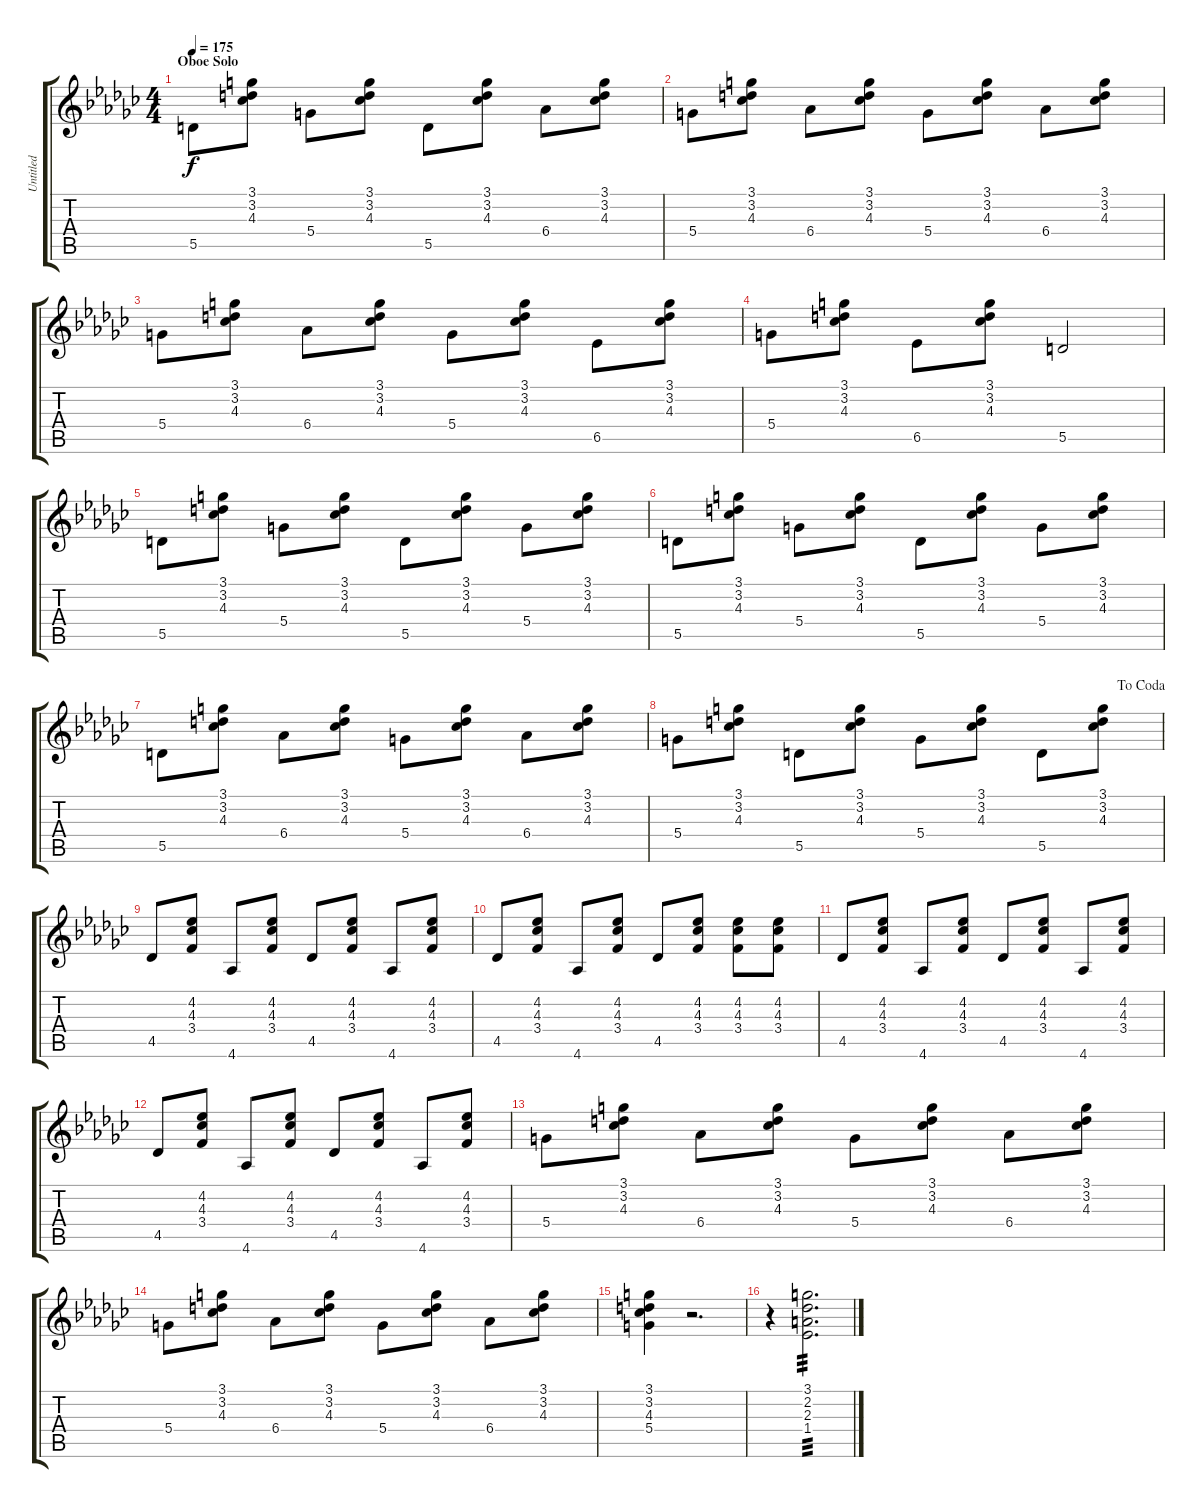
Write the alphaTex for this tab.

\track ("Untitled" "Untitled") {instrument acousticguitarsteel}
\staff {score tabs}
\tuning (E4 B3 G3 D3 A2 E2) {hide}
\ts (4 4)
\section ("" "Oboe Solo")
\tempo 175
\clef g2
\ks gb
5.5.8{dy f} (3.1 3.2 4.3).8 5.4.8 (3.1 3.2 4.3).8 5.5.8 (3.1 3.2 4.3).8 6.4.8 (3.1 3.2 4.3).8 |
5.4.8 (3.1 3.2 4.3).8 6.4.8 (3.1 3.2 4.3).8 5.4.8 (3.1 3.2 4.3).8 6.4.8 (3.1 3.2 4.3).8 |
5.4.8 (3.1 3.2 4.3).8 6.4.8 (3.1 3.2 4.3).8 5.4.8 (3.1 3.2 4.3).8 6.5.8 (3.1 3.2 4.3).8 |
5.4.8 (3.1 3.2 4.3).8 6.5.8 (3.1 3.2 4.3).8 5.5.2 |
5.5.8 (3.1 3.2 4.3).8 5.4.8 (3.1 3.2 4.3).8 5.5.8 (3.1 3.2 4.3).8 5.4.8 (3.1 3.2 4.3).8 |
5.5.8 (3.1 3.2 4.3).8 5.4.8 (3.1 3.2 4.3).8 5.5.8 (3.1 3.2 4.3).8 5.4.8 (3.1 3.2 4.3).8 |
5.5.8 (3.1 3.2 4.3).8 6.4.8 (3.1 3.2 4.3).8 5.4.8 (3.1 3.2 4.3).8 6.4.8 (3.1 3.2 4.3).8 |
\jump dacoda
5.4.8 (3.1 3.2 4.3).8 5.5.8 (3.1 3.2 4.3).8 5.4.8 (3.1 3.2 4.3).8 5.5.8 (3.1 3.2 4.3).8 |
4.5.8 (4.2 4.3 3.4).8 4.6.8 (4.2 4.3 3.4).8 4.5.8 (4.2 4.3 3.4).8 4.6.8 (4.2 4.3 3.4).8 |
4.5.8 (4.2 4.3 3.4).8 4.6.8 (4.2 4.3 3.4).8 4.5.8 (4.2 4.3 3.4).8 (4.2 4.3 3.4).8 (4.2 4.3 3.4).8 |
4.5.8 (4.2 4.3 3.4).8 4.6.8 (4.2 4.3 3.4).8 4.5.8 (4.2 4.3 3.4).8 4.6.8 (4.2 4.3 3.4).8 |
4.5.8 (4.2 4.3 3.4).8 4.6.8 (4.2 4.3 3.4).8 4.5.8 (4.2 4.3 3.4).8 4.6.8 (4.2 4.3 3.4).8 |
5.4.8 (3.1 3.2 4.3).8 6.4.8 (3.1 3.2 4.3).8 5.4.8 (3.1 3.2 4.3).8 6.4.8 (3.1 3.2 4.3).8 |
5.4.8 (3.1 3.2 4.3).8 6.4.8 (3.1 3.2 4.3).8 5.4.8 (3.1 3.2 4.3).8 6.4.8 (3.1 3.2 4.3).8 |
(3.1 3.2 4.3 5.4).4 r.2{d} |
r.4 (3.1 2.2 2.3 1.4).2{d tp 3}
